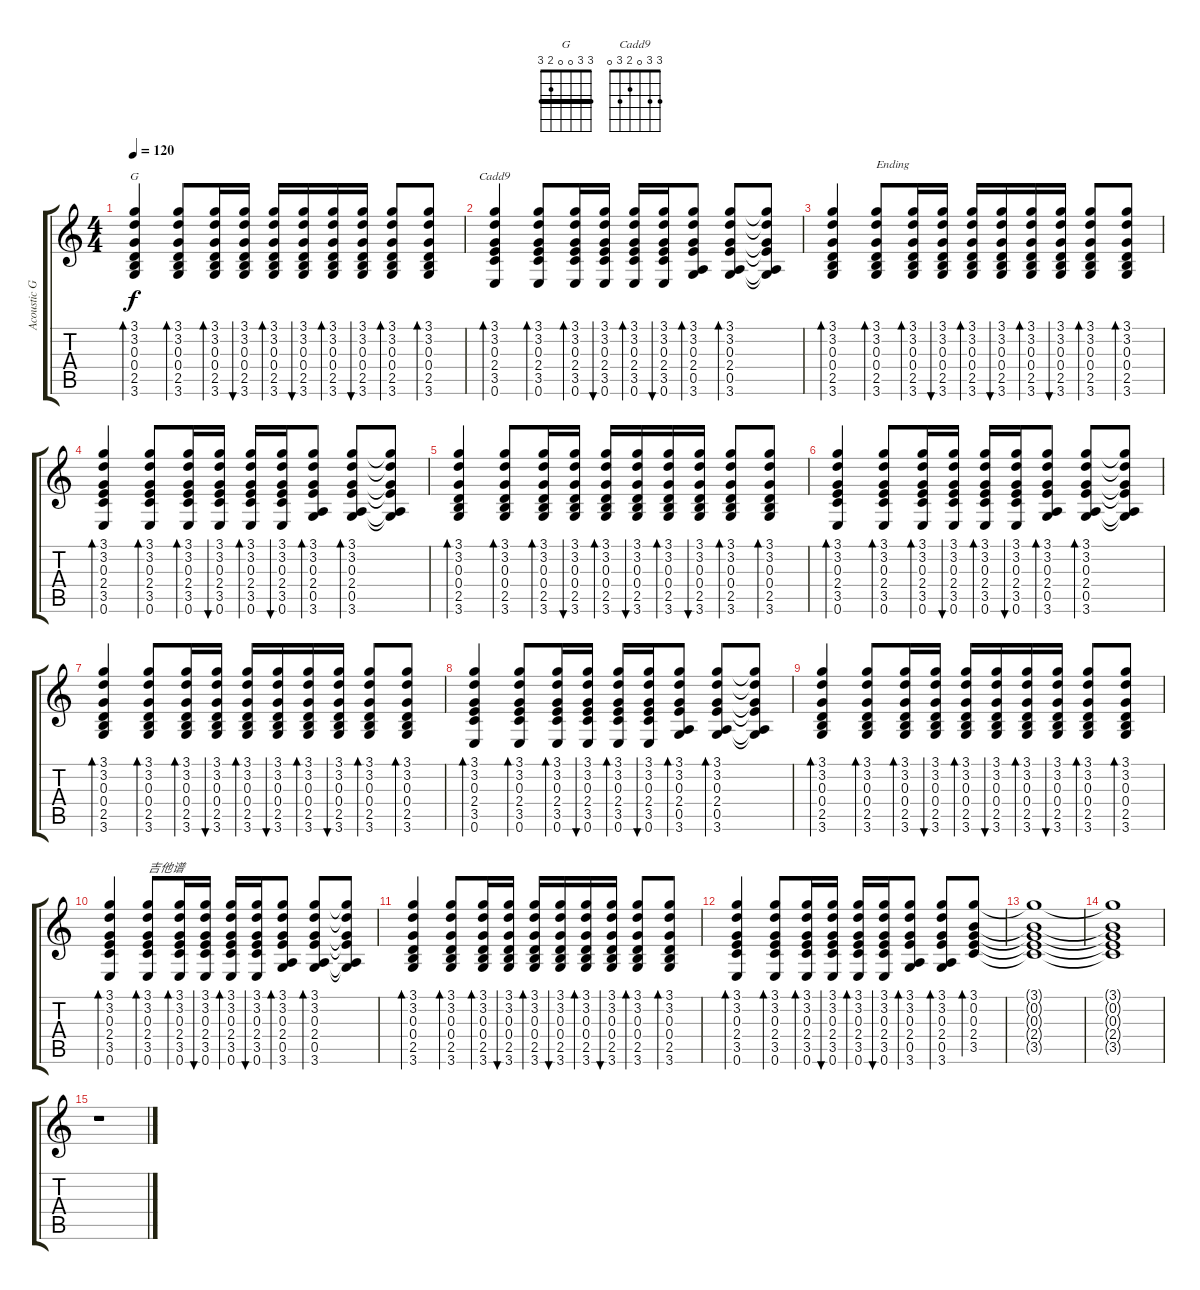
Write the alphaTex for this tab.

\track ("Acoustic Guitar" "Acoustic G") {instrument acousticguitarsteel}
\staff {score tabs}
\tuning (E4 B3 G3 D3 A2 E2) {hide}
\chord ("G" 3 3 0 0 2 3) {barre 3}
\chord ("Cadd9" 3 3 0 2 3 0)
\ts (4 4)
\tempo 120
\clef g2
\ks c
(3.1 3.2 0.3 0.4 2.5 3.6).4{bd 30 ch "G" dy f} (3.1 3.2 0.3 0.4 2.5 3.6).8{bd 30} (3.1 3.2 0.3 0.4 2.5 3.6).16{bd 30} (3.1 3.2 0.3 0.4 2.5 3.6).16{bu 30} (3.1 3.2 0.3 0.4 2.5 3.6).16{bd 30} (3.1 3.2 0.3 0.4 2.5 3.6).16{bu 30} (3.1 3.2 0.3 0.4 2.5 3.6).16{bd 30} (3.1 3.2 0.3 0.4 2.5 3.6).16{bu 30} (3.1 3.2 0.3 0.4 2.5 3.6).8{bd 30} (3.1 3.2 0.3 0.4 2.5 3.6).8{bd 30} |
(3.1 3.2 0.3 2.4 3.5 0.6).4{bd 30 ch "Cadd9"} (3.1 3.2 0.3 2.4 3.5 0.6).8{bd 30} (3.1 3.2 0.3 2.4 3.5 0.6).16{bd 30} (3.1 3.2 0.3 2.4 3.5 0.6).16{bu 30} (3.1 3.2 0.3 2.4 3.5 0.6).16{bd 30} (3.1 3.2 0.3 2.4 3.5 0.6).16{bu 30} (3.1 3.2 0.3 2.4 0.5 3.6).8{bd 30} (3.1 3.2 0.3 2.4 0.5 3.6).8{bd 30} (3.1{t} 3.2{t} 0.3{t} 2.4{t} 0.5{t} 3.6{t}).8 |
(3.1 3.2 0.3 0.4 2.5 3.6).4{bd 30} (3.1 3.2 0.3 0.4 2.5 3.6).8{bd 30 txt "Ending"} (3.1 3.2 0.3 0.4 2.5 3.6).16{bd 30} (3.1 3.2 0.3 0.4 2.5 3.6).16{bu 30} (3.1 3.2 0.3 0.4 2.5 3.6).16{bd 30} (3.1 3.2 0.3 0.4 2.5 3.6).16{bu 30} (3.1 3.2 0.3 0.4 2.5 3.6).16{bd 30} (3.1 3.2 0.3 0.4 2.5 3.6).16{bu 30} (3.1 3.2 0.3 0.4 2.5 3.6).8{bd 30} (3.1 3.2 0.3 0.4 2.5 3.6).8{bd 30} |
(3.1 3.2 0.3 2.4 3.5 0.6).4{bd 30} (3.1 3.2 0.3 2.4 3.5 0.6).8{bd 30} (3.1 3.2 0.3 2.4 3.5 0.6).16{bd 30} (3.1 3.2 0.3 2.4 3.5 0.6).16{bu 30} (3.1 3.2 0.3 2.4 3.5 0.6).16{bd 30} (3.1 3.2 0.3 2.4 3.5 0.6).16{bu 30} (3.1 3.2 0.3 2.4 0.5 3.6).8{bd 30} (3.1 3.2 0.3 2.4 0.5 3.6).8{bd 30} (3.1{t} 3.2{t} 0.3{t} 2.4{t} 0.5{t} 3.6{t}).8 |
(3.1 3.2 0.3 0.4 2.5 3.6).4{bd 30} (3.1 3.2 0.3 0.4 2.5 3.6).8{bd 30} (3.1 3.2 0.3 0.4 2.5 3.6).16{bd 30} (3.1 3.2 0.3 0.4 2.5 3.6).16{bu 30} (3.1 3.2 0.3 0.4 2.5 3.6).16{bd 30} (3.1 3.2 0.3 0.4 2.5 3.6).16{bu 30} (3.1 3.2 0.3 0.4 2.5 3.6).16{bd 30} (3.1 3.2 0.3 0.4 2.5 3.6).16{bu 30} (3.1 3.2 0.3 0.4 2.5 3.6).8{bd 30} (3.1 3.2 0.3 0.4 2.5 3.6).8{bd 30} |
(3.1 3.2 0.3 2.4 3.5 0.6).4{bd 30} (3.1 3.2 0.3 2.4 3.5 0.6).8{bd 30} (3.1 3.2 0.3 2.4 3.5 0.6).16{bd 30} (3.1 3.2 0.3 2.4 3.5 0.6).16{bu 30} (3.1 3.2 0.3 2.4 3.5 0.6).16{bd 30} (3.1 3.2 0.3 2.4 3.5 0.6).16{bu 30} (3.1 3.2 0.3 2.4 0.5 3.6).8{bd 30} (3.1 3.2 0.3 2.4 0.5 3.6).8{bd 30} (3.1{t} 3.2{t} 0.3{t} 2.4{t} 0.5{t} 3.6{t}).8 |
(3.1 3.2 0.3 0.4 2.5 3.6).4{bd 30} (3.1 3.2 0.3 0.4 2.5 3.6).8{bd 30} (3.1 3.2 0.3 0.4 2.5 3.6).16{bd 30} (3.1 3.2 0.3 0.4 2.5 3.6).16{bu 30} (3.1 3.2 0.3 0.4 2.5 3.6).16{bd 30} (3.1 3.2 0.3 0.4 2.5 3.6).16{bu 30} (3.1 3.2 0.3 0.4 2.5 3.6).16{bd 30} (3.1 3.2 0.3 0.4 2.5 3.6).16{bu 30} (3.1 3.2 0.3 0.4 2.5 3.6).8{bd 30} (3.1 3.2 0.3 0.4 2.5 3.6).8{bd 30} |
(3.1 3.2 0.3 2.4 3.5 0.6).4{bd 30} (3.1 3.2 0.3 2.4 3.5 0.6).8{bd 30} (3.1 3.2 0.3 2.4 3.5 0.6).16{bd 30} (3.1 3.2 0.3 2.4 3.5 0.6).16{bu 30} (3.1 3.2 0.3 2.4 3.5 0.6).16{bd 30} (3.1 3.2 0.3 2.4 3.5 0.6).16{bu 30} (3.1 3.2 0.3 2.4 0.5 3.6).8{bd 30} (3.1 3.2 0.3 2.4 0.5 3.6).8{bd 30} (3.1{t} 3.2{t} 0.3{t} 2.4{t} 0.5{t} 3.6{t}).8 |
(3.1 3.2 0.3 0.4 2.5 3.6).4{bd 30} (3.1 3.2 0.3 0.4 2.5 3.6).8{bd 30} (3.1 3.2 0.3 0.4 2.5 3.6).16{bd 30} (3.1 3.2 0.3 0.4 2.5 3.6).16{bu 30} (3.1 3.2 0.3 0.4 2.5 3.6).16{bd 30} (3.1 3.2 0.3 0.4 2.5 3.6).16{bu 30} (3.1 3.2 0.3 0.4 2.5 3.6).16{bd 30} (3.1 3.2 0.3 0.4 2.5 3.6).16{bu 30} (3.1 3.2 0.3 0.4 2.5 3.6).8{bd 30} (3.1 3.2 0.3 0.4 2.5 3.6).8{bd 30} |
(3.1 3.2 0.3 2.4 3.5 0.6).4{bd 30} (3.1 3.2 0.3 2.4 3.5 0.6).8{bd 30 txt "吉他谱"} (3.1 3.2 0.3 2.4 3.5 0.6).16{bd 30} (3.1 3.2 0.3 2.4 3.5 0.6).16{bu 30} (3.1 3.2 0.3 2.4 3.5 0.6).16{bd 30} (3.1 3.2 0.3 2.4 3.5 0.6).16{bu 30} (3.1 3.2 0.3 2.4 0.5 3.6).8{bd 30} (3.1 3.2 0.3 2.4 0.5 3.6).8{bd 30} (3.1{t} 3.2{t} 0.3{t} 2.4{t} 0.5{t} 3.6{t}).8 |
(3.1 3.2 0.3 0.4 2.5 3.6).4{bd 30} (3.1 3.2 0.3 0.4 2.5 3.6).8{bd 30} (3.1 3.2 0.3 0.4 2.5 3.6).16{bd 30} (3.1 3.2 0.3 0.4 2.5 3.6).16{bu 30} (3.1 3.2 0.3 0.4 2.5 3.6).16{bd 30} (3.1 3.2 0.3 0.4 2.5 3.6).16{bu 30} (3.1 3.2 0.3 0.4 2.5 3.6).16{bd 30} (3.1 3.2 0.3 0.4 2.5 3.6).16{bu 30} (3.1 3.2 0.3 0.4 2.5 3.6).8{bd 30} (3.1 3.2 0.3 0.4 2.5 3.6).8{bd 30} |
(3.1 3.2 0.3 2.4 3.5 0.6).4{bd 30} (3.1 3.2 0.3 2.4 3.5 0.6).8{bd 30} (3.1 3.2 0.3 2.4 3.5 0.6).16{bd 30} (3.1 3.2 0.3 2.4 3.5 0.6).16{bu 30} (3.1 3.2 0.3 2.4 3.5 0.6).16{bd 30} (3.1 3.2 0.3 2.4 3.5 0.6).16{bu 30} (3.1 3.2 0.3 2.4 0.5 3.6).8{bd 30} (3.1 3.2 0.3 2.4 0.5 3.6).8{bd 30} (3.1 0.2 0.3 2.4 3.5).8{bd 60} |
(3.1{t} 0.2{t} 0.3{t} 2.4{t} 3.5{t}).1 |
(3.1{t} 0.2{t} 0.3{t} 2.4{t} 3.5{t}).1 |
r.1
